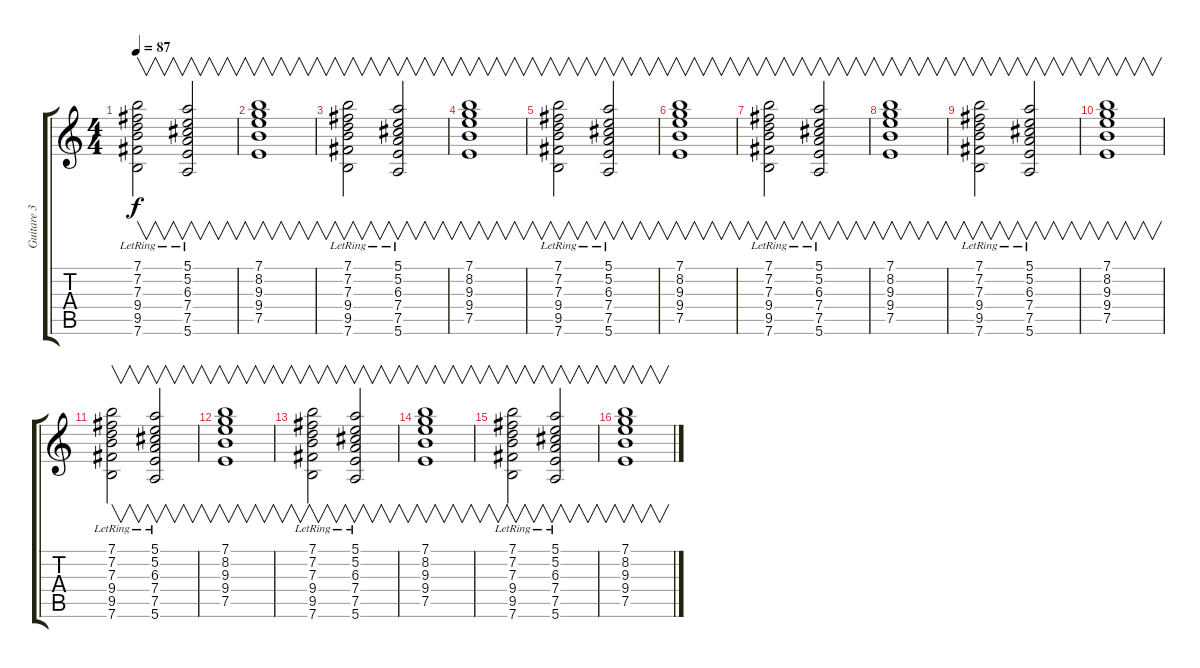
\track ("Guitare 3 (trémolo)" "Guitare 3 ") {instrument electricguitarclean}
\staff {score tabs}
\tuning (E4 B3 G3 D3 A2 E2) {hide}
\ts (4 4)
\tempo 87
\clef g2
\ks c
(7.1{lr} 7.2{lr} 7.3{lr} 9.4{lr} 9.5{lr} 7.6{lr}).2{v dy f} (5.1{lr} 5.2{lr} 6.3{lr} 7.4{lr} 7.5{lr} 5.6{lr}).2{v} |
(7.1 8.2 9.3 9.4 7.5).1{v} |
(7.1{lr} 7.2{lr} 7.3{lr} 9.4{lr} 9.5{lr} 7.6{lr}).2{v} (5.1{lr} 5.2{lr} 6.3{lr} 7.4{lr} 7.5{lr} 5.6{lr}).2{v} |
(7.1 8.2 9.3 9.4 7.5).1{v} |
(7.1{lr} 7.2{lr} 7.3{lr} 9.4{lr} 9.5{lr} 7.6{lr}).2{v} (5.1{lr} 5.2{lr} 6.3{lr} 7.4{lr} 7.5{lr} 5.6{lr}).2{v} |
(7.1 8.2 9.3 9.4 7.5).1{v} |
(7.1{lr} 7.2{lr} 7.3{lr} 9.4{lr} 9.5{lr} 7.6{lr}).2{v} (5.1{lr} 5.2{lr} 6.3{lr} 7.4{lr} 7.5{lr} 5.6{lr}).2{v} |
(7.1 8.2 9.3 9.4 7.5).1{v} |
(7.1{lr} 7.2{lr} 7.3{lr} 9.4{lr} 9.5{lr} 7.6{lr}).2{v} (5.1{lr} 5.2{lr} 6.3{lr} 7.4{lr} 7.5{lr} 5.6{lr}).2{v} |
(7.1 8.2 9.3 9.4 7.5).1{v} |
(7.1{lr} 7.2{lr} 7.3{lr} 9.4{lr} 9.5{lr} 7.6{lr}).2{v} (5.1{lr} 5.2{lr} 6.3{lr} 7.4{lr} 7.5{lr} 5.6{lr}).2{v} |
(7.1 8.2 9.3 9.4 7.5).1{v} |
(7.1{lr} 7.2{lr} 7.3{lr} 9.4{lr} 9.5{lr} 7.6{lr}).2{v} (5.1{lr} 5.2{lr} 6.3{lr} 7.4{lr} 7.5{lr} 5.6{lr}).2{v} |
(7.1 8.2 9.3 9.4 7.5).1{v} |
(7.1{lr} 7.2{lr} 7.3{lr} 9.4{lr} 9.5{lr} 7.6{lr}).2{v} (5.1{lr} 5.2{lr} 6.3{lr} 7.4{lr} 7.5{lr} 5.6{lr}).2{v} |
(7.1 8.2 9.3 9.4 7.5).1{v}
